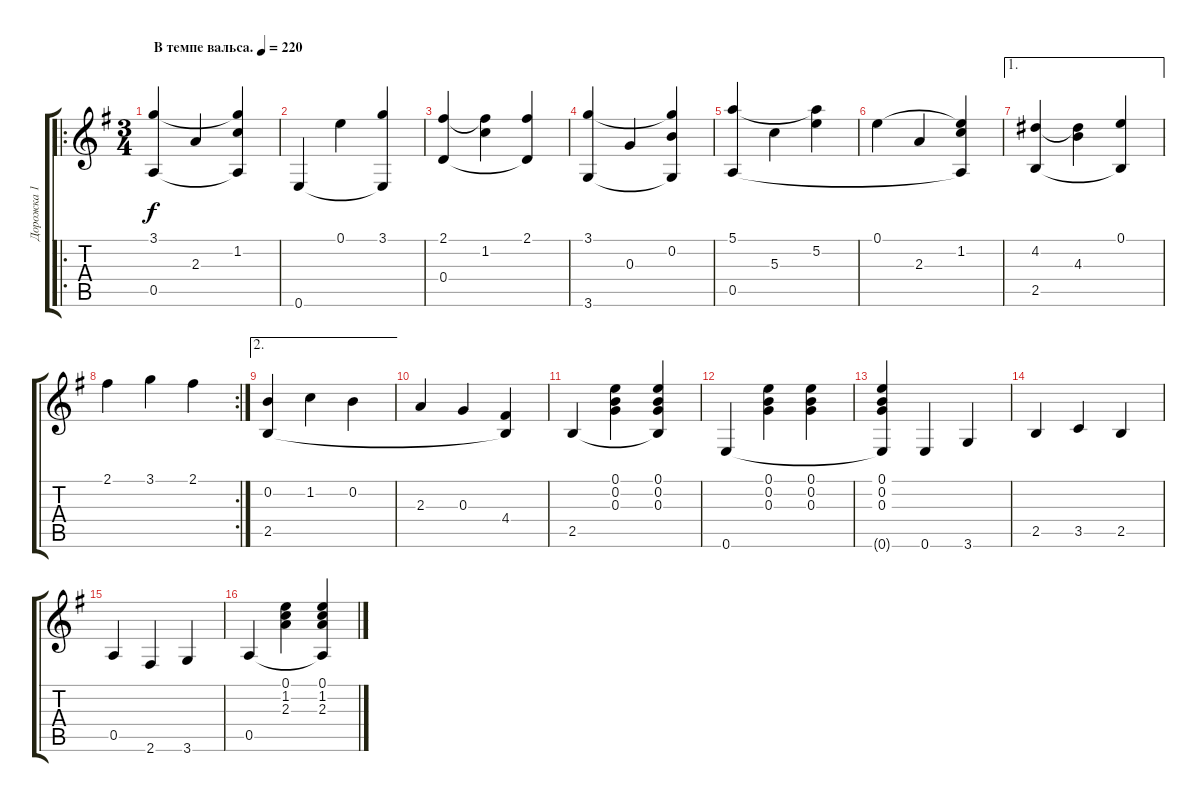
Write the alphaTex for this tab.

\track ("Дорожка 1" "Дорожка 1") {instrument acousticguitarnylon}
\staff {score tabs}
\tuning (E4 B3 G3 D3 A2 E2) {hide}
\ro
\ts (3 4)
\tempo (220 "В темпе вальса.")
\clef g2
\ks eminor
(3.1 0.5).4{dy f instrument acousticguitarnylon} 2.3.4 (3.1{t} 1.2 0.5{t}).4 |
0.6.4 0.1.4 (3.1 0.6{t}).4 |
(2.1 0.4).4 (2.1{t} 1.2).4 (2.1 0.4{t}).4 |
(3.1 3.6).4 0.3.4 (3.1{t} 0.2 3.6{t}).4 |
(5.1 0.5).4 5.3.4 (5.1{t} 5.2).4 |
0.1.4 2.3.4 (0.1{t} 1.2 0.5{t}).4 |
\ae 1
(4.2 2.5).4 (4.2{t} 4.3).4 (0.1 2.5{t}).4 |
\rc 2
2.1.4 3.1.4 2.1.4 |
\ae 2
(0.2 2.5).4 1.2.4 0.2.4 |
2.3.4 0.3.4 (4.4 2.5{t}).4 |
2.5.4 (0.1 0.2 0.3).4 (0.1 0.2 0.3 2.5{t}).4 |
0.6.4 (0.1 0.2 0.3).4 (0.1 0.2 0.3).4 |
(0.1 0.2 0.3 0.6{t}).4 0.6.4 3.6.4 |
2.5.4 3.5.4 2.5.4 |
0.5.4 2.6.4 3.6.4 |
0.5.4 (0.1 1.2 2.3).4 (0.1 1.2 2.3 0.5{t}).4
